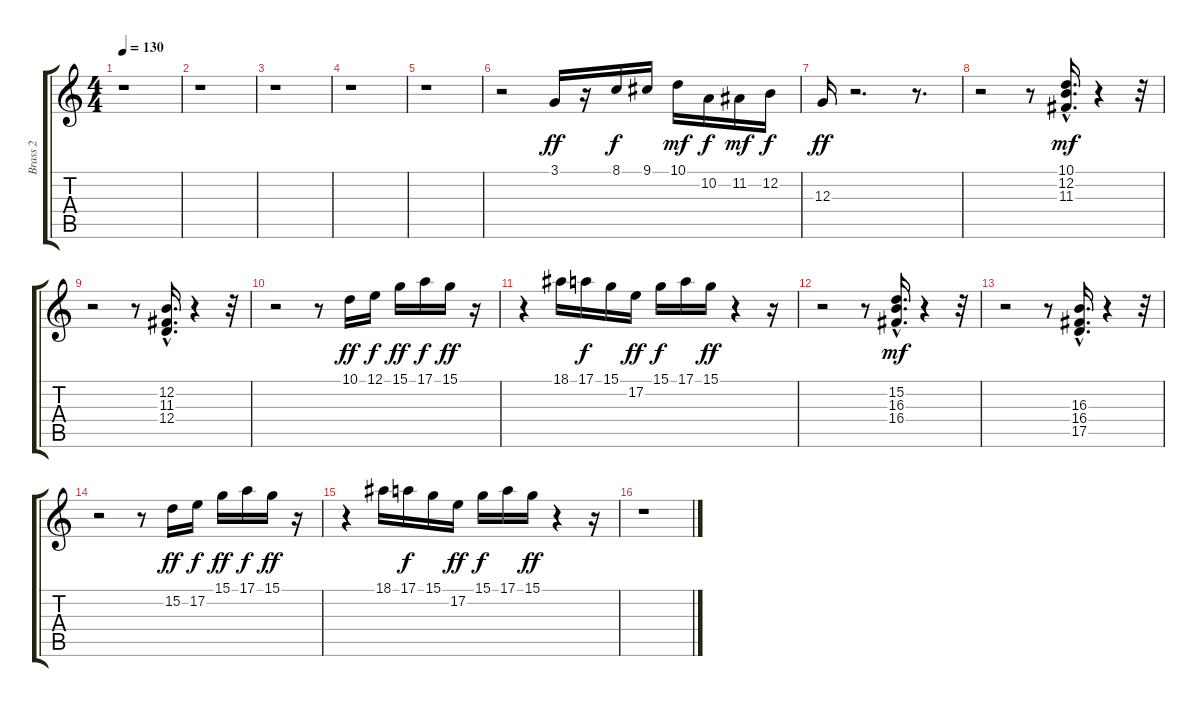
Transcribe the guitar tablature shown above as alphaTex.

\track ("Brass 2" "Brass 2") {instrument brasssection}
\staff {score tabs}
\tuning (E4 B3 G3 D3 A2 E2) {hide}
\ts (4 4)
\tempo 130
\clef g2
\ks c
r.1{dy ff} |
r.1 |
r.1 |
r.1 |
r.1 |
r.2 3.1.16 r.16 8.1.16{dy f} 9.1.16 10.1.16{dy mf} 10.2.16{dy f} 11.2.16{dy mf} 12.2.16{dy f} |
12.3.16{dy ff} r.2{d} r.8{d} |
r.2 r.8 (10.1 12.2{hac} 11.3).16{d dy mf} r.4 r.32 |
r.2 r.8 (12.2 11.3{hac} 12.4{hac}).16{d} r.4 r.32 |
r.2 r.8 10.1.16{dy ff} 12.1.16{dy f} 15.1.16{dy ff} 17.1.16{dy f} 15.1.16{dy ff} r.16 |
r.4 18.1.16 17.1.16{dy f} 15.1.16 17.2.16{dy ff} 15.1.16{dy f} 17.1.16 15.1.16{dy ff} r.4 r.16 |
r.2 r.8 (15.2 16.3{hac} 16.4).16{d dy mf} r.4 r.32 |
r.2 r.8 (16.3 16.4 17.5{hac}).16{d} r.4 r.32 |
r.2 r.8 15.2.16{dy ff} 17.2.16{dy f} 15.1.16{dy ff} 17.1.16{dy f} 15.1.16{dy ff} r.16 |
r.4 18.1.16 17.1.16{dy f} 15.1.16 17.2.16{dy ff} 15.1.16{dy f} 17.1.16 15.1.16{dy ff} r.4 r.16 |
r.1
